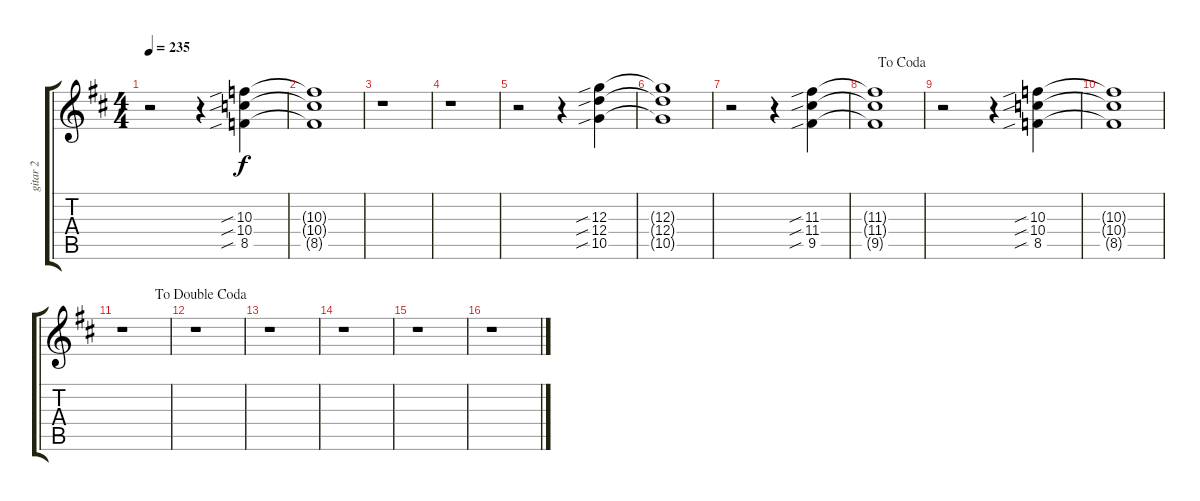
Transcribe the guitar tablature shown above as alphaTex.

\track ("gitar 2" "gitar 2") {instrument acousticguitarsteel}
\staff {score tabs}
\tuning (E4 B3 G3 D3 A2 E2) {hide}
\ts (4 4)
\tempo 235
\clef g2
\ks d
r.2{dy f} r.4 (10.3{sib} 10.4{sib} 8.5{sib}).4 |
(10.3{t} 10.4{t} 8.5{t}).1 |
r.1 |
r.1 |
r.2 r.4 (12.3{sib} 12.4{sib} 10.5{sib}).4 |
(12.3{t} 12.4{t} 10.5{t}).1 |
r.2 r.4 (11.3{sib} 11.4{sib} 9.5{sib}).4 |
\jump dacoda
(11.3{t} 11.4{t} 9.5{t}).1 |
r.2 r.4 (10.3{sib} 10.4{sib} 8.5{sib}).4 |
(10.3{t} 10.4{t} 8.5{t}).1 |
r.1 |
\jump dadoublecoda
r.1 |
r.1 |
r.1 |
r.1 |
r.1
